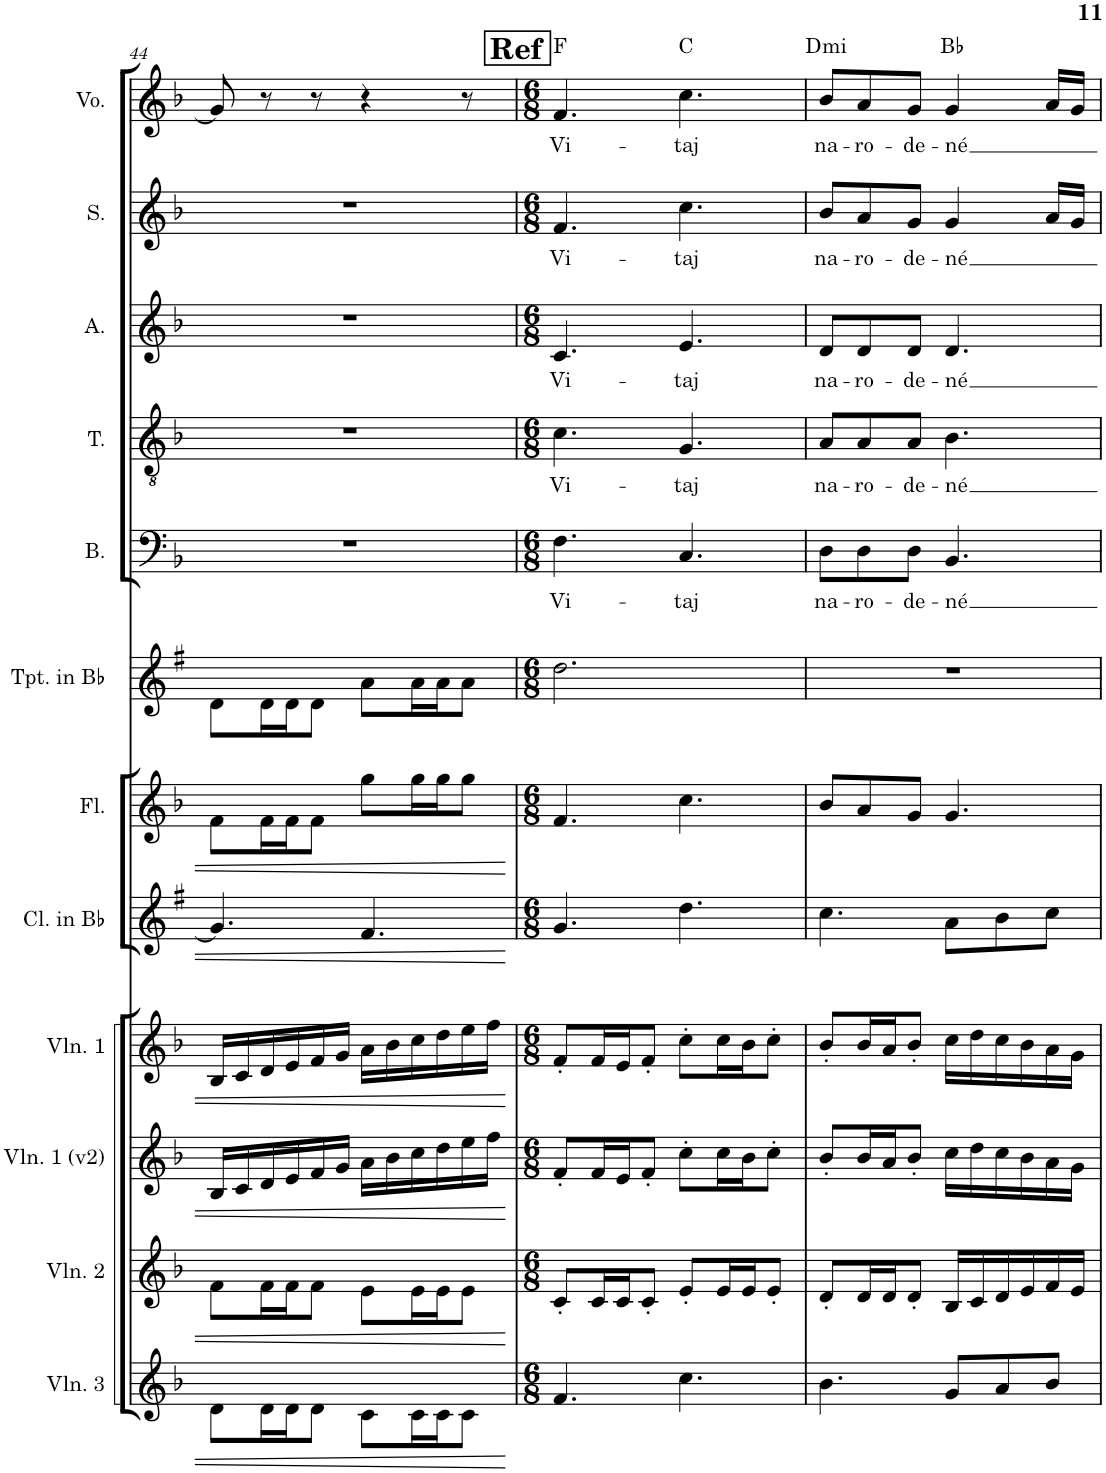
**kern	**dynam	**kern	**kern	**kern	**kern	**kern	**kern	**kern	**text	**kern	**text	**kern	**text	**kern	**text	**kern	**text	**harte
*part12	*part12	*part11	*part10	*part9	*part8	*part7	*part6	*part5	*part5	*part4	*part4	*part3	*part3	*part2	*part2	*part1	*part1	*part1
*staff12	*staff12	*staff11	*staff10	*staff9	*staff8	*staff7	*staff6	*staff5	*staff5	*staff4	*staff4	*staff3	*staff3	*staff2	*staff2	*staff1	*staff1	*
*I"Violin 3	*	*I"Violin 2	*I"Violin 1 (v2)	*I"Violin 1	*I"Clarinet in Bb	*I"Flute	*I"Trumpet in Bb	*I"Bass	*	*I"Tenor	*	*I"Alto	*	*I"Soprano	*	*I"Voice	*	*
*I'Vln. 3	*	*I'Vln. 2	*I'Vln. 1 (v2)	*I'Vln. 1	*I'Cl. in Bb	*I'Fl.	*I'Tpt. in Bb	*I'B.	*	*I'T.	*	*I'A.	*	*I'S.	*	*I'Vo.	*	*
!!LO:PB:g=z
*clefG2	*	*clefG2	*clefG2	*clefG2	*clefG2	*clefG2	*clefG2	*clefF4	*	*clefGv2	*	*clefG2	*	*clefG2	*	*clefG2	*	*
*	*	*	*	*	*Trd1c2	*	*Trd1c2	*	*	*	*	*	*	*	*	*	*	*
*k[b-]	*	*k[b-]	*k[b-]	*k[b-]	*k[f#]	*k[b-]	*k[f#]	*k[b-]	*	*k[b-]	*	*k[b-]	*	*k[b-]	*	*k[b-]	*	*
*M6/8	*	*M6/8	*M6/8	*M6/8	*M6/8	*M6/8	*M6/8	*M6/8	*	*M6/8	*	*M6/8	*	*M6/8	*	*M6/8	*	*
=44	=44	=44	=44	=44	=44	=44	=44	=44	=44	=44	=44	=44	=44	=44	=44	=44	=44	=44
!	!LO:HP:b	!	!	!	!	!	!	!	!	!	!	!	!	!	!	!	!	!
8d\L	<	8f\L	16B-/LL	16B-/LL	4.g/]	8f\L	8d\L	2.r	.	2.r	.	2.r	.	2.r	.	8g/]	.	.
.	.	.	16c/	16c/	.	.	.	.	.	.	.	.	.	.	.	.	.	.
16d\L	.	16f\L	16d/	16d/	.	16f\L	16d\L	.	.	.	.	.	.	.	.	8r	.	.
16d\J	.	16f\J	16e/	16e/	.	16f\J	16d\J	.	.	.	.	.	.	.	.	.	.	.
8d\J	.	8f\J	16f/	16f/	.	8f\J	8d\J	.	.	.	.	.	.	.	.	8r	.	.
.	.	.	16g/JJ	16g/JJ	.	.	.	.	.	.	.	.	.	.	.	.	.	.
8c\L	.	8e\L	16a\LL	16a\LL	4.f#/	8gg\L	8a\L	.	.	.	.	.	.	.	.	4r	.	.
.	.	.	16b-\	16b-\	.	.	.	.	.	.	.	.	.	.	.	.	.	.
16c\L	.	16e\L	16cc\	16cc\	.	16gg\L	16a\L	.	.	.	.	.	.	.	.	.	.	.
16c\J	.	16e\J	16dd\	16dd\	.	16gg\J	16a\J	.	.	.	.	.	.	.	.	.	.	.
8c\J	.	8e\J	16ee\	16ee\	.	8gg\J	8a\J	.	.	.	.	.	.	.	.	8r	.	.
.	.	.	16ff\JJ	16ff\JJ	.	.	.	.	.	.	.	.	.	.	.	.	.	.
.	[	.	.	.	.	.	.	.	.	.	.	.	.	.	.	.	.	.
!!LO:REH:place=s1:a:B:cj:fs=14:t=Ref
=45	=45	=45	=45	=45	=45	=45	=45	=45	=45	=45	=45	=45	=45	=45	=45	=45	=45	=45
*M6/8	*	*M6/8	*M6/8	*M6/8	*M6/8	*M6/8	*M6/8	*M6/8	*	*M6/8	*	*M6/8	*	*M6/8	*	*M6/8	*	*
!	!	!	!	!	!	!	!	!	!LO:LY:b	!	!LO:LY:b	!	!LO:LY:b	!	!LO:LY:b	!	!LO:LY:b	!
4.f/	.	8c'/L	8f'/L	8f'/L	4.g/	4.f/	2.dd\	4.F\	Vi-	4.c\	Vi-	4.c/	Vi-	4.f/	Vi-	4.f/	Vi-	F:maj
.	.	16c/L	16f/L	16f/L	.	.	.	.	.	.	.	.	.	.	.	.	.	.
.	.	16c/J	16e/J	16e/J	.	.	.	.	.	.	.	.	.	.	.	.	.	.
.	.	8c'/J	8f'/J	8f'/J	.	.	.	.	.	.	.	.	.	.	.	.	.	.
!	!	!	!	!	!	!	!	!	!LO:LY:b	!	!LO:LY:b	!	!LO:LY:b	!	!LO:LY:b	!	!LO:LY:b	!
4.cc\	.	8e'/L	8cc'\L	8cc'\L	4.dd\	4.cc\	.	4.C/	-taj	4.G/	-taj	4.e/	-taj	4.cc\	-taj	4.cc\	-taj	C:maj
.	.	16e/L	16cc\L	16cc\L	.	.	.	.	.	.	.	.	.	.	.	.	.	.
.	.	16e/J	16b-\J	16b-\J	.	.	.	.	.	.	.	.	.	.	.	.	.	.
.	.	8e'/J	8cc'\J	8cc'\J	.	.	.	.	.	.	.	.	.	.	.	.	.	.
=46	=46	=46	=46	=46	=46	=46	=46	=46	=46	=46	=46	=46	=46	=46	=46	=46	=46	=46
!	!	!	!	!	!	!	!	!	!LO:LY:b	!	!LO:LY:b	!	!LO:LY:b	!	!LO:LY:b	!	!LO:LY:b	!LO:H:kt=mi
4.b-\	.	8d'/L	8b-'/L	8b-'/L	4.cc\	8b-/L	2.r	8D\L	na-	8A/L	na-	8d/L	na-	8b-/L	na-	8b-/L	na-	D:min
!	!	!	!	!	!	!	!	!	!LO:LY:b	!	!LO:LY:b	!	!LO:LY:b	!	!LO:LY:b	!	!LO:LY:b	!
.	.	16d/L	16b-/L	16b-/L	.	8a/	.	8D\	-ro-	8A/	-ro-	8d/	-ro-	8a/	-ro-	8a/	-ro-	.
.	.	16d/J	16a/J	16a/J	.	.	.	.	.	.	.	.	.	.	.	.	.	.
!	!	!	!	!	!	!	!	!	!LO:LY:b	!	!LO:LY:b	!	!LO:LY:b	!	!LO:LY:b	!	!LO:LY:b	!
.	.	8d'/J	8b-'/J	8b-'/J	.	8g/J	.	8D\J	-de-	8A/J	-de-	8d/J	-de-	8g/J	-de-	8g/J	-de-	.
!	!	!	!	!	!	!	!	!	!LO:LY:b	!	!LO:LY:b	!	!LO:LY:b	!	!LO:LY:b	!	!LO:LY:b	!
8g/L	.	16B-/LL	16cc\LL	16cc\LL	8a\L	4.g/	.	4.BB-/	-né	4.B-\	-né	4.d/	-né	4g/	-né	4g/	-né	Bb:maj
.	.	16c/	16dd\	16dd\	.	.	.	.	.	.	.	.	.	.	.	.	.	.
8a/	.	16d/	16cc\	16cc\	8b\	.	.	.	.	.	.	.	.	.	.	.	.	.
.	.	16e/	16b-\	16b-\	.	.	.	.	.	.	.	.	.	.	.	.	.	.
8b-/J	.	16f/	16a\	16a\	8cc\J	.	.	.	.	.	.	.	.	16a/LL	.	16a/LL	.	.
.	.	16e/JJ	16g\JJ	16g\JJ	.	.	.	.	.	.	.	.	.	16g/JJ	.	16g/JJ	.	.
=	=	=	=	=	=	=	=	=	=	=	=	=	=	=	=	=	=	=
*-	*-	*-	*-	*-	*-	*-	*-	*-	*-	*-	*-	*-	*-	*-	*-	*-	*-	*-
